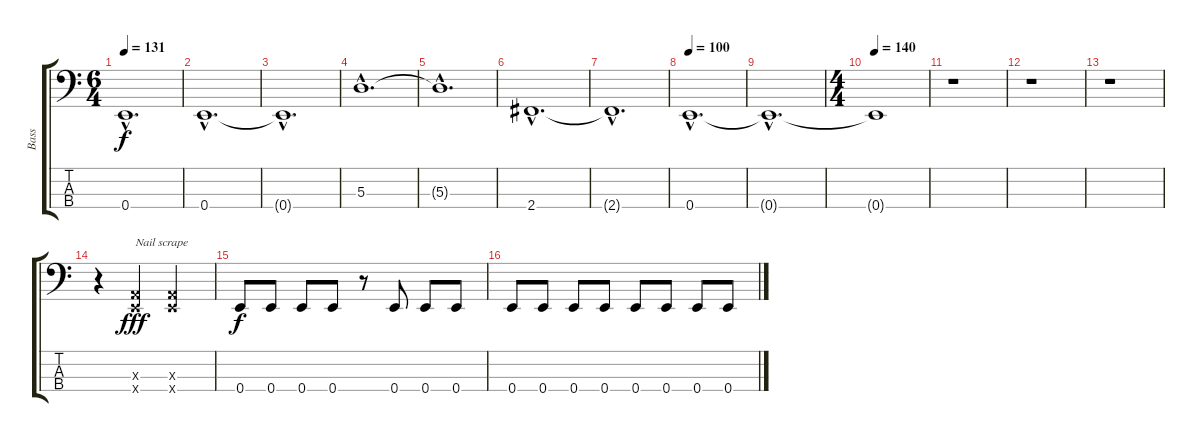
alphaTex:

\track ("Bass" "Bass") {instrument electricbassfinger}
\staff {score tabs}
\tuning (G2 D2 A1 E1) {hide}
\ts (6 4)
\tempo 131
\clef f4
\ks c
0.4{hac t}.1{d dy f} |
0.4{hac}.1{d} |
0.4{hac t}.1{d} |
5.3{hac}.1{d} |
5.3{hac t}.1{d} |
2.4{hac}.1{d} |
2.4{hac t}.1{d} |
\tempo 100
0.4{hac}.1{d} |
0.4{hac t}.1{d} |
\ts (4 4)
\tempo 140
0.4{t}.1 |
r.1 |
r.1 |
r.1 |
r.4{volume 13 instrument guitarfretnoise} (0.3{x} 0.4{x}).4{txt "Nail scrape" dy fff} (0.3{x} 0.4{x}).2 |
0.4.8{dy f instrument electricbassfinger} 0.4.8 0.4.8 0.4.8 r.8 0.4.8 0.4.8 0.4.8 |
0.4.8 0.4.8 0.4.8 0.4.8 0.4.8 0.4.8 0.4.8 0.4.8
